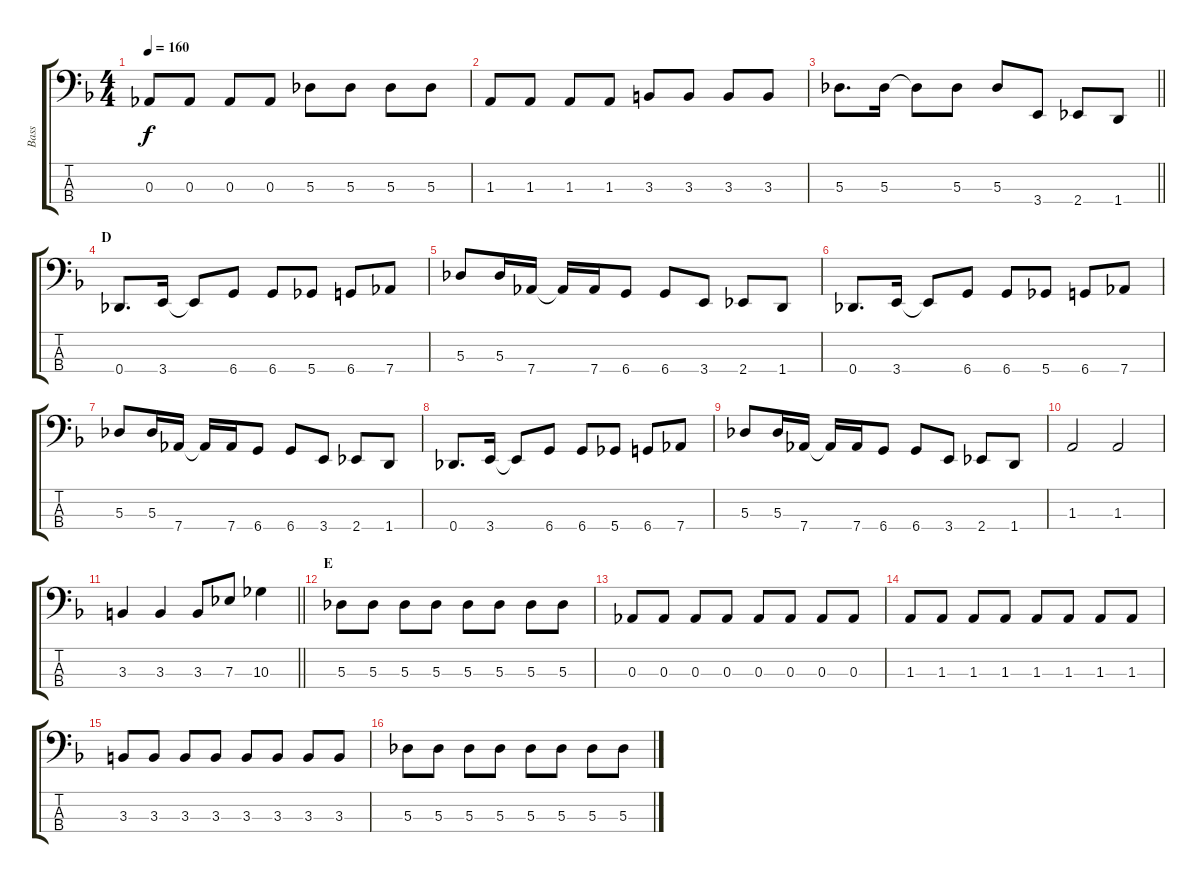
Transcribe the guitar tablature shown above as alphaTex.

\track ("Bass" "Bass") {instrument electricbasspick}
\staff {score tabs}
\tuning (Gb2 Db2 Ab1 Db1) {hide}
\ts (4 4)
\tempo 160
\clef f4
\ks f
0.3.8{dy f} 0.3.8 0.3.8 0.3.8 5.3.8 5.3.8 5.3.8 5.3.8 |
1.3.8 1.3.8 1.3.8 1.3.8 3.3.8 3.3.8 3.3.8 3.3.8 |
\barLineRight lightlight
5.3.8{d} 5.3.16 5.3{t}.8 5.3.8 5.3.8 3.4.8 2.4.8 1.4.8 |
\section ("" "D")
0.4.8{d} 3.4.16 3.4{t}.8 6.4.8 6.4.8 5.4.8 6.4.8 7.4.8 |
5.3.8 5.3.16 7.4.16 7.4{t}.16 7.4.16 6.4.8 6.4.8 3.4.8 2.4.8 1.4.8 |
0.4.8{d} 3.4.16 3.4{t}.8 6.4.8 6.4.8 5.4.8 6.4.8 7.4.8 |
5.3.8 5.3.16 7.4.16 7.4{t}.16 7.4.16 6.4.8 6.4.8 3.4.8 2.4.8 1.4.8 |
0.4.8{d} 3.4.16 3.4{t}.8 6.4.8 6.4.8 5.4.8 6.4.8 7.4.8 |
5.3.8 5.3.16 7.4.16 7.4{t}.16 7.4.16 6.4.8 6.4.8 3.4.8 2.4.8 1.4.8 |
1.3.2 1.3.2 |
\barLineRight lightlight
3.3.4 3.3.4 3.3.8 7.3.8 10.3.4 |
\section ("" "E")
5.3.8 5.3.8 5.3.8 5.3.8 5.3.8 5.3.8 5.3.8 5.3.8 |
0.3.8 0.3.8 0.3.8 0.3.8 0.3.8 0.3.8 0.3.8 0.3.8 |
1.3.8 1.3.8 1.3.8 1.3.8 1.3.8 1.3.8 1.3.8 1.3.8 |
3.3.8 3.3.8 3.3.8 3.3.8 3.3.8 3.3.8 3.3.8 3.3.8 |
5.3.8 5.3.8 5.3.8 5.3.8 5.3.8 5.3.8 5.3.8 5.3.8
